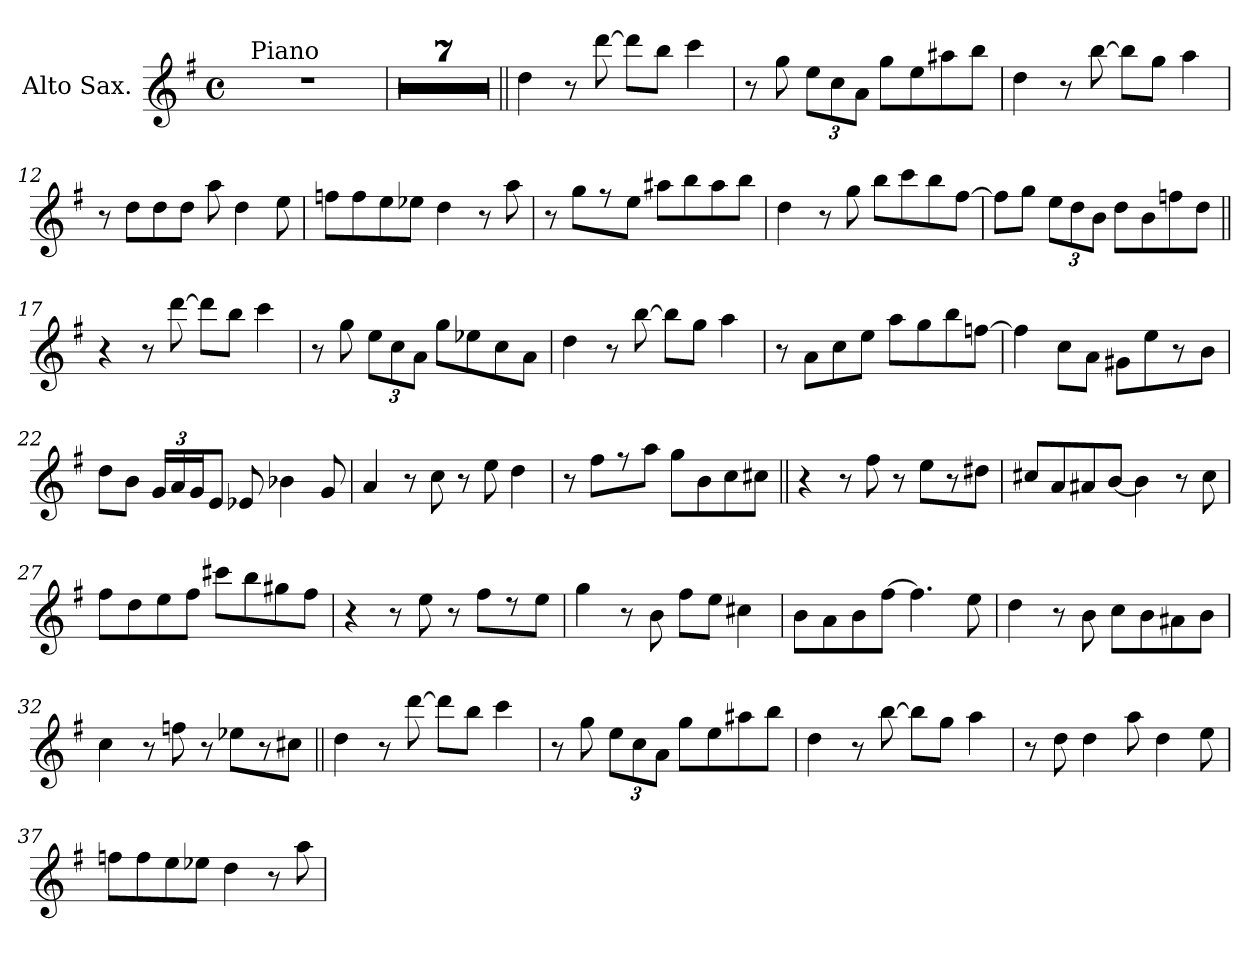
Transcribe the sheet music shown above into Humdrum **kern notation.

**kern
*part1
*staff1
*I"Alto Sax.
*I'Sax
*clefG2
*ITrd5c9
*k[b-e-]
*B-:
*M4/4
*met(c)
*MM224
=1
*^
1r	24ryy
!	!LO:TX:a:t=Piano
.	3%2ryy
.	6..ryy
*v	*v
=2
1r
=3
1r
=4
1r
=5
1r
=6
1r
=7
1r
=8
1r
=9||
4f\
8r
[8ff\
8ff\L]
8dd\J
4ee-\
=10
8r
8b-\
12g\L
12e-\
12c\J
8b-\L
8g\
8cc#X\
8dd\J
=11
4f\
8r
[8dd\
8dd\L]
8b-\J
4cc\
=12
8r
8f\L
8f\
8f\J
8cc\
4f\
8g\
!!LO:LB:g=z
=13
8a-X\L
8a-\
8g\
8g-X\J
4f\
8r
8cc\
=14
8r
8b-\L
8r
8g\J
8cc#X\L
8dd\
8cc#\
8dd\J
=15
4f\
8r
8b-\
8dd\L
8ee-\
8dd\
[8a\J
=16
8a\L]
8b-\J
12g\L
12f\
12d\J
8f\L
8d\
8a-X\
8f\J
!!LO:LB:g=z
=17||
4r
8r
[8ff\
8ff\L]
8dd\J
4ee-\
=18
8r
8b-\
12g\L
12e-\
12c\J
8b-\L
8g-X\
8e-\
8c\J
=19
4f\
8r
[8dd\
8dd\L]
8b-\J
4cc\
=20
8r
8c\L
8e-\
8g\J
8cc\L
8b-\
8dd\
[8a-X\J
!!LO:LB:g=z
=21
4a-\]
8e-\L
8c\J
8Bn\L
8g\
8r
8d\J
=22
8f\L
8d\J
24B-/LL
24c/
24B-/J
8G/J
8G-X/
4d-X\
8B-/
=23
4c/
8r
8e-\
8r
8g\
4f\
=24
8r
8a\L
8r
8cc\J
8b-\L
8d\
8e-\
8en\J
!!LO:LB:g=z
=25||
4r
8r
8a\
8r
8g\L
8r
8f#X\J
=26
8en/L
8c/
8c#X/
[8d/J
4d\]
8r
8e\
=27
8a\L
8f\
8g\
8a\J
8een\L
8dd\
8bn\
8a\J
=28
4r
8r
8g\
8r
8a\L
8r
8g\J
!!LO:LB:g=z
=29
4b-\
8r
8d\
8a\L
8g\J
4en\
=30
8d\L
8c\
8d\
[8a\J
4.a\]
8g\
=31
4f\
8r
8d\
8e-\L
8d\
8c#X\
8d\J
=32
4e-\
8r
8a-X\
8r
8g-X\L
8r
8en\J
!!LO:LB:g=z
=33||
4f\
8r
[8ff\
8ff\L]
8dd\J
4ee-\
=34
8r
8b-\
12g\L
12e-\
12c\J
8b-\L
8g\
8cc#X\
8dd\J
=35
4f\
8r
[8dd\
8dd\L]
8b-\J
4cc\
=36
8r
8f\
4f\
8cc\
4f\
8g\
!!LO:LB:g=z
=37
8a-X\L
8a-\
8g\
8g-X\J
4f\
8r
8cc\
=
*-
